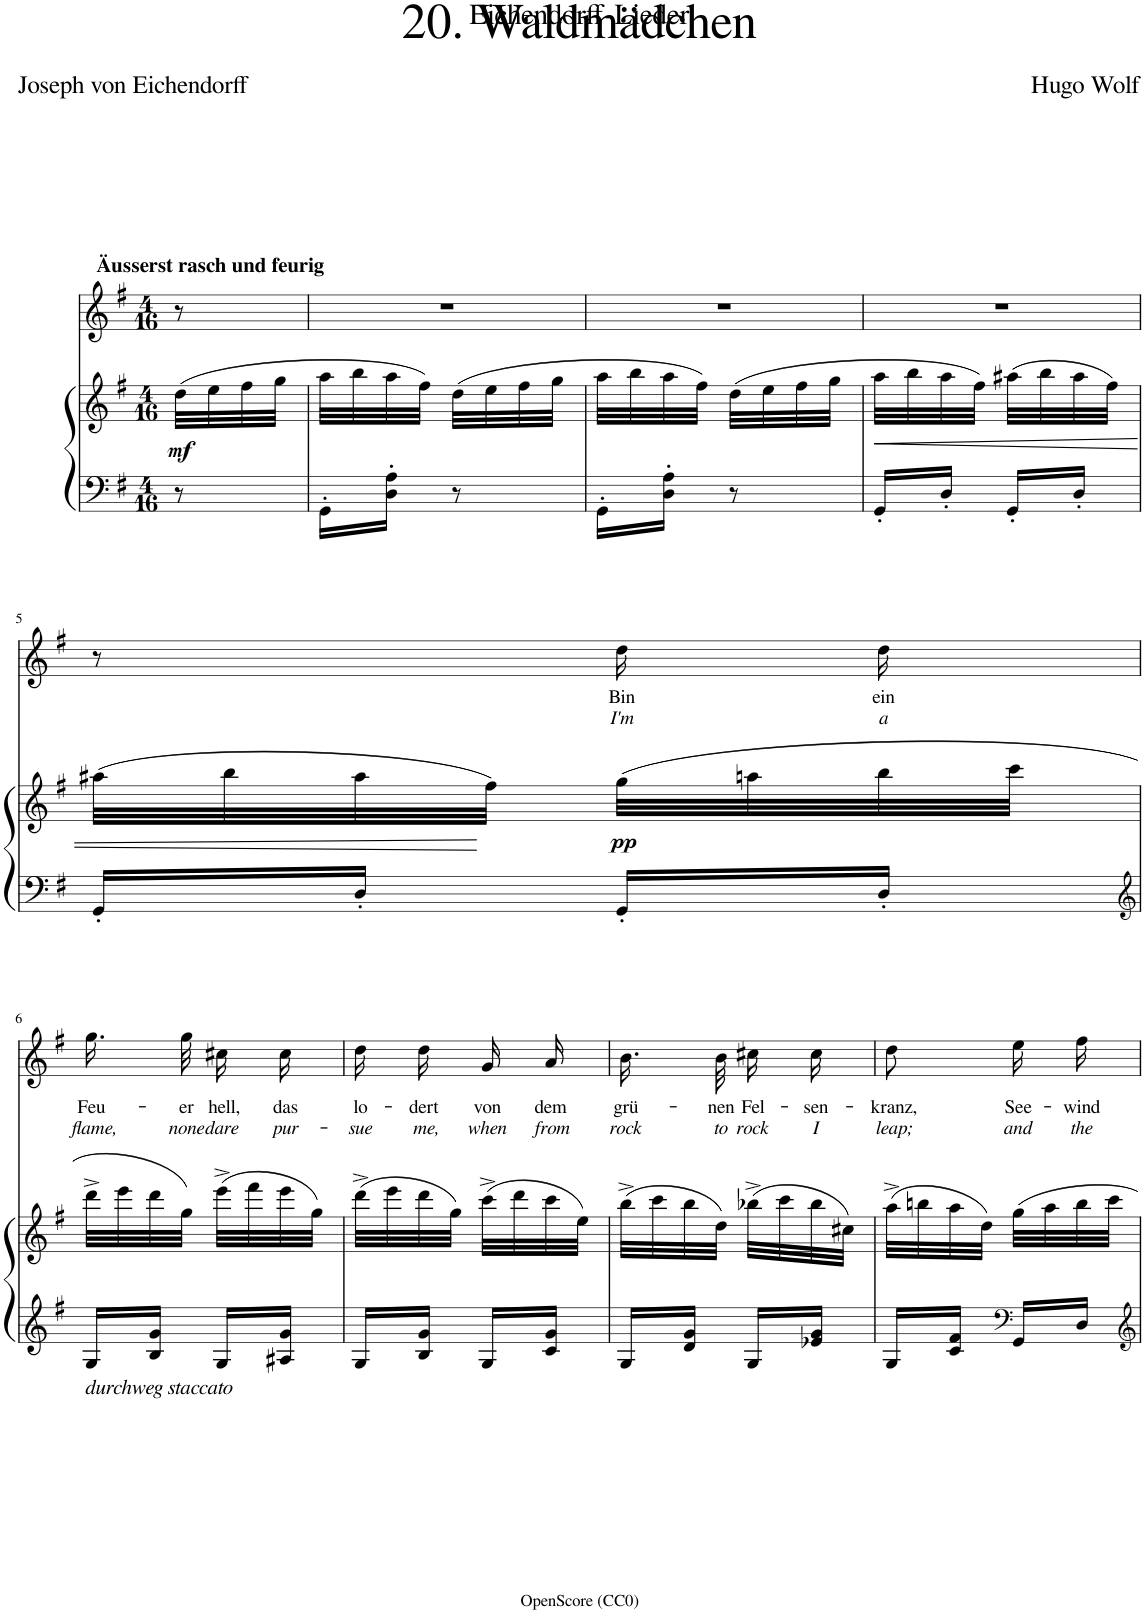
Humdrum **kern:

**kern	**kern	**dynam	**kern	**text	**text
*part2	*part2	*part2	*part1	*part1	*part1
*staff3	*staff2	*staff2/3	*staff1	*staff1	*staff1
*I"Piano	*	*	*I"Voice	*	*
*I'Pno	*	*	*	*	*
*clefF4	*clefG2	*	*clefG2	*	*
*k[f#]	*k[f#]	*	*k[f#]	*	*
*M4/16	*M4/16	*	*M4/16	*	*
=1	=1	=1	=1	=1	=1
!	!	!	!LO:TX:a:B:t=Äusserst rasch und feurig	!	!
!	!	!LO:DY:b	!	!	!
8r	(32dd\LLL	mf	8r	.	.
.	32ee\	.	.	.	.
.	32ff#\	.	.	.	.
.	32gg\JJJ	.	.	.	.
=2	=2	=2	=2	=2	=2
16GG'\LL	32aa\LLL	.	4r	.	.
.	32bb\	.	.	.	.
16D\' 16A\'JJ	32aa\	.	.	.	.
.	32ff#\JJJ)	.	.	.	.
8r	(32dd\LLL	.	.	.	.
.	32ee\	.	.	.	.
.	32ff#\	.	.	.	.
.	32gg\JJJ	.	.	.	.
=3	=3	=3	=3	=3	=3
16GG'\LL	32aa\LLL	.	4r	.	.
.	32bb\	.	.	.	.
16D\' 16A\'JJ	32aa\	.	.	.	.
.	32ff#\JJJ)	.	.	.	.
8r	(32dd\LLL	.	.	.	.
.	32ee\	.	.	.	.
.	32ff#\	.	.	.	.
.	32gg\JJJ	.	.	.	.
=4	=4	=4	=4	=4	=4
!	!	!LO:HP:b	!	!	!
16GG'/LL	32aa\LLL	<	4r	.	.
.	32bb\	.	.	.	.
16D'/JJ	32aa\	.	.	.	.
.	32ff#\JJJ)	.	.	.	.
16GG'/LL	(32aa#X\LLL	.	.	.	.
.	32bb\	.	.	.	.
16D'/JJ	32aa#\	.	.	.	.
.	32ff#\JJJ)	.	.	.	.
!!LO:LB:g=z
=5	=5	=5	=5	=5	=5
16GG'/LL	(32aa#X\LLL	.	8r	.	.
.	32bb\	.	.	.	.
16D'/JJ	32aa#\	.	.	.	.
.	32ff#\JJJ)	[	.	.	.
!	!	!LO:DY:b	!	!LO:LY:b	!LO:LY:b
16GG'/LL	(32gg\LLL	pp	16dd\LL	Bin	I'm
.	32aan\	.	.	.	.
!	!	!	!	!LO:LY:b	!LO:LY:b
16D'/JJ	32bb\	.	16dd\JJ	ein	a
.	32ccc\JJJ	.	.	.	.
!!LO:LB:g=z
=6	=6	=6	=6	=6	=6
*clefG2	*	*	*	*	*
!LO:TX:b:i:t=durchweg staccato	!	!	!	!	!
!	!	!	!	!LO:LY:b	!LO:LY:b
16G'/LL	32ddd^\LLL	.	16.gg\LL	Feu-	flame,
.	32eee\	.	.	.	.
16B/' 16g/'JJ	32ddd\	.	.	.	.
!	!	!	!	!LO:LY:b	!LO:LY:b
.	32gg\JJJ)	.	32gg\K	-er	none
!	!	!	!	!LO:LY:b	!LO:LY:b
16G'/LL	(32eee^\LLL	.	16cc#X\	hell,	dare
.	32fff#\	.	.	.	.
!	!	!	!	!LO:LY:b	!LO:LY:b
16A#X/' 16g/'JJ	32eee\	.	16cc#\JJ	das	pur-
.	32gg\JJJ)	.	.	.	.
=7	=7	=7	=7	=7	=7
!	!	!	!	!LO:LY:b	!LO:LY:b
16G'/LL	(32ddd^\LLL	.	16dd\LL	lo-	-sue
.	32eee\	.	.	.	.
!	!	!	!	!LO:LY:b	!LO:LY:b
16B/' 16g/'JJ	32ddd\	.	16dd\	-dert	me,
.	32gg\JJJ)	.	.	.	.
!	!	!	!	!LO:LY:b	!LO:LY:b
16G'/LL	(32ccc^\LLL	.	16g\	von	when
.	32ddd\	.	.	.	.
!	!	!	!	!LO:LY:b	!LO:LY:b
16c/' 16g/'JJ	32ccc\	.	16a\JJ	dem	from
.	32ee\JJJ)	.	.	.	.
=8	=8	=8	=8	=8	=8
!	!	!	!	!LO:LY:b	!LO:LY:b
16G'/LL	(32bb^\LLL	.	16.b\LL	grü-	rock
.	32ccc\	.	.	.	.
16d/' 16g/'JJ	32bb\	.	.	.	.
!	!	!	!	!LO:LY:b	!LO:LY:b
.	32dd\JJJ)	.	32b\K	-nen	to
!	!	!	!	!LO:LY:b	!LO:LY:b
16G'/LL	(32bb-X^\LLL	.	16cc#X\	Fel-	rock
.	32ccc\	.	.	.	.
!	!	!	!	!LO:LY:b	!LO:LY:b
16e-X/' 16g/'JJ	32bb-\	.	16cc#\JJ	-sen-	I
.	32cc#X\JJJ)	.	.	.	.
=9	=9	=9	=9	=9	=9
!	!	!	!	!LO:LY:b	!LO:LY:b
16G'/LL	(32aa^\LLL	.	8dd\L	-kranz,	leap;
.	32bbn\	.	.	.	.
16c/' 16f#/'JJ	32aa\	.	.	.	.
.	32dd\JJJ)	.	.	.	.
*clefF4	*	*	*	*	*
!	!	!	!	!LO:LY:b	!LO:LY:b
16GG'/LL	32gg\LLL	.	16ee\L	See-	and
.	32aa\	.	.	.	.
!	!	!	!	!LO:LY:b	!LO:LY:b
16D'/JJ	32bb\	.	16ff#\JJ	-wind	the
.	32ccc\JJJ	.	.	.	.
=	=	=	=	=	=
*-	*-	*-	*-	*-	*-
